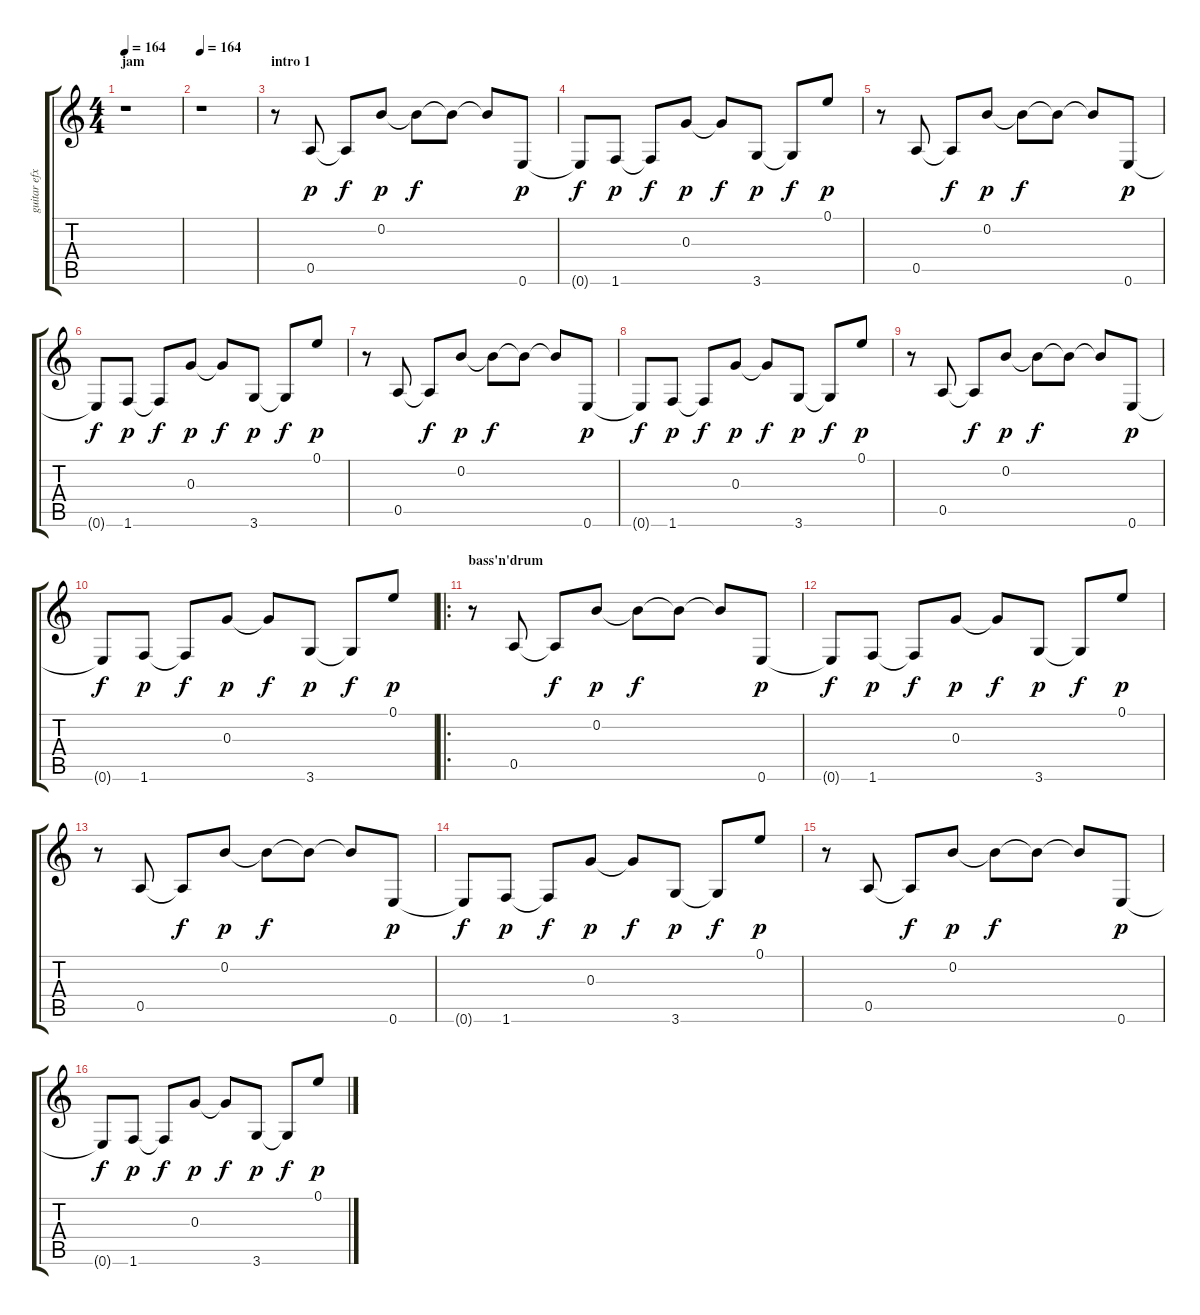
\track ("guitar efx" "guitar efx") {instrument electricguitarclean}
\staff {score tabs}
\tuning (E4 B3 G3 D3 A2 E2) {hide}
\ts (4 4)
\section ("" "jam")
\tempo 164
\tempo 172
\tempo 164
\clef g2
\ks c
r.1{dy p instrument electricguitarclean} |
\tempo 164
r.1 |
\section ("" "intro 1")
r.8 0.5.8 0.5{t}.8{dy f} 0.2.8{dy p} 0.2{t}.8{dy f} 0.2{t}.8 0.2{t}.8 0.6.8{dy p} |
0.6{t}.8{dy f} 1.6.8{dy p} 1.6{t}.8{dy f} 0.3.8{dy p} 0.3{t}.8{dy f} 3.6.8{dy p} 3.6{t}.8{dy f} 0.1.8{dy p} |
r.8 0.5.8 0.5{t}.8{dy f} 0.2.8{dy p} 0.2{t}.8{dy f} 0.2{t}.8 0.2{t}.8 0.6.8{dy p} |
0.6{t}.8{dy f} 1.6.8{dy p} 1.6{t}.8{dy f} 0.3.8{dy p} 0.3{t}.8{dy f} 3.6.8{dy p} 3.6{t}.8{dy f} 0.1.8{dy p} |
r.8 0.5.8 0.5{t}.8{dy f} 0.2.8{dy p} 0.2{t}.8{dy f} 0.2{t}.8 0.2{t}.8 0.6.8{dy p} |
0.6{t}.8{dy f} 1.6.8{dy p} 1.6{t}.8{dy f} 0.3.8{dy p} 0.3{t}.8{dy f} 3.6.8{dy p} 3.6{t}.8{dy f} 0.1.8{dy p} |
r.8 0.5.8 0.5{t}.8{dy f} 0.2.8{dy p} 0.2{t}.8{dy f} 0.2{t}.8 0.2{t}.8 0.6.8{dy p} |
0.6{t}.8{dy f} 1.6.8{dy p} 1.6{t}.8{dy f} 0.3.8{dy p} 0.3{t}.8{dy f} 3.6.8{dy p} 3.6{t}.8{dy f} 0.1.8{dy p} |
\ro
\section ("" "bass'n'drum")
r.8 0.5.8 0.5{t}.8{dy f} 0.2.8{dy p} 0.2{t}.8{dy f} 0.2{t}.8 0.2{t}.8 0.6.8{dy p} |
0.6{t}.8{dy f} 1.6.8{dy p} 1.6{t}.8{dy f} 0.3.8{dy p} 0.3{t}.8{dy f} 3.6.8{dy p} 3.6{t}.8{dy f} 0.1.8{dy p} |
r.8 0.5.8 0.5{t}.8{dy f} 0.2.8{dy p} 0.2{t}.8{dy f} 0.2{t}.8 0.2{t}.8 0.6.8{dy p} |
0.6{t}.8{dy f} 1.6.8{dy p} 1.6{t}.8{dy f} 0.3.8{dy p} 0.3{t}.8{dy f} 3.6.8{dy p} 3.6{t}.8{dy f} 0.1.8{dy p} |
r.8 0.5.8 0.5{t}.8{dy f} 0.2.8{dy p} 0.2{t}.8{dy f} 0.2{t}.8 0.2{t}.8 0.6.8{dy p} |
0.6{t}.8{dy f} 1.6.8{dy p} 1.6{t}.8{dy f} 0.3.8{dy p} 0.3{t}.8{dy f} 3.6.8{dy p} 3.6{t}.8{dy f} 0.1.8{dy p}
